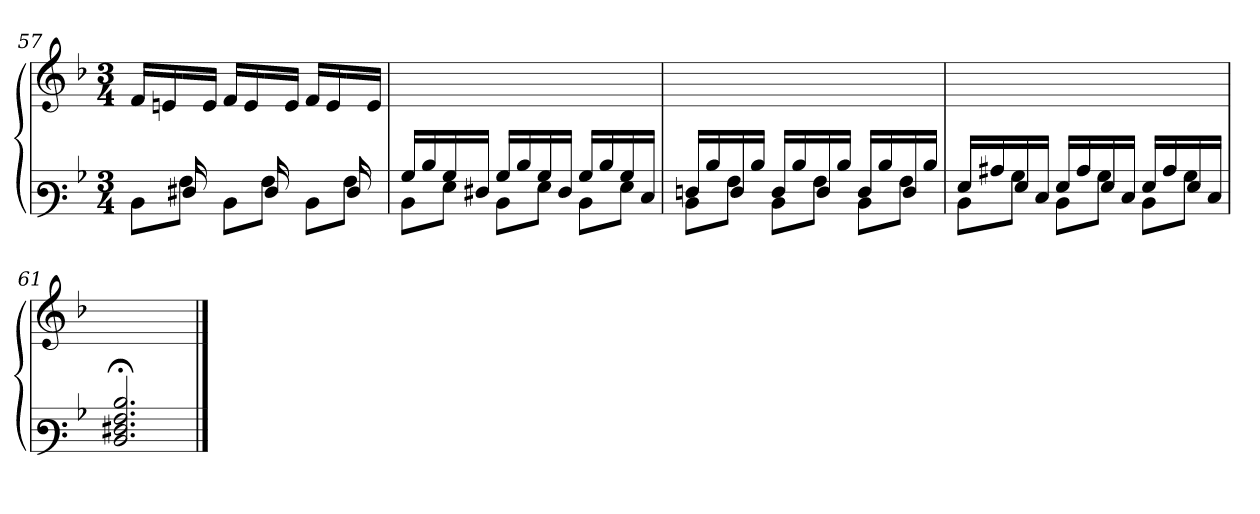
**kern	**kern
*part1	*part1
*staff2	*staff1
!!LO:LB:g=z
*clefF3	*clefG3
*k[b-]	*k[b-]
*M3/4	*M3/4
=57	=57
*^	*
8ryy	8D\L	16d/LL
.	.	16cn/
16F#X/	8A\J	16ryy
8.ryy	.	16c/JJ
.	8D\L	16d/LL
.	.	16c/
16F#/	8A\J	16ryy
8.ryy	.	16c/JJ
.	8D\L	16d/LL
.	.	16c/
16F#/	8A\J	16ryy
16ryy	.	16c/JJ
=58	=58	=58
16B-/LL	8D\L	2.ryy
16d/	.	.
16B-/	8G\J	.
16F#X/JJ	.	.
16B-/LL	8D\L	.
16d/	.	.
16B-/	8G\J	.
16F#/JJ	.	.
16B-/LL	8D\L	.
16d/	.	.
16B-/	8G\J	.
16E/JJ	.	.
=59	=59	=59
16Fn/LL	8D\L	2.ryy
16d/	.	.
16F/	8A\J	.
16d/JJ	.	.
16F/LL	8D\L	.
16d/	.	.
16F/	8A\J	.
16d/JJ	.	.
16F/LL	8D\L	.
16d/	.	.
16F/	8A\J	.
16d/JJ	.	.
=60	=60	=60
16G/LL	8D\L	2.ryy
16c#X/	.	.
16G/	8B-\J	.
16E/JJ	.	.
16G/LL	8D\L	.
16c#/	.	.
16G/	8B-\J	.
16E/JJ	.	.
16G/LL	8D\L	.
16c#/	.	.
16G/	8B-\J	.
16E/JJ	.	.
*v	*v	*
=61	=61
2.D/; 2.F#X/; 2.A/; 2.d/;	2.ryy
==	==
*-	*-
